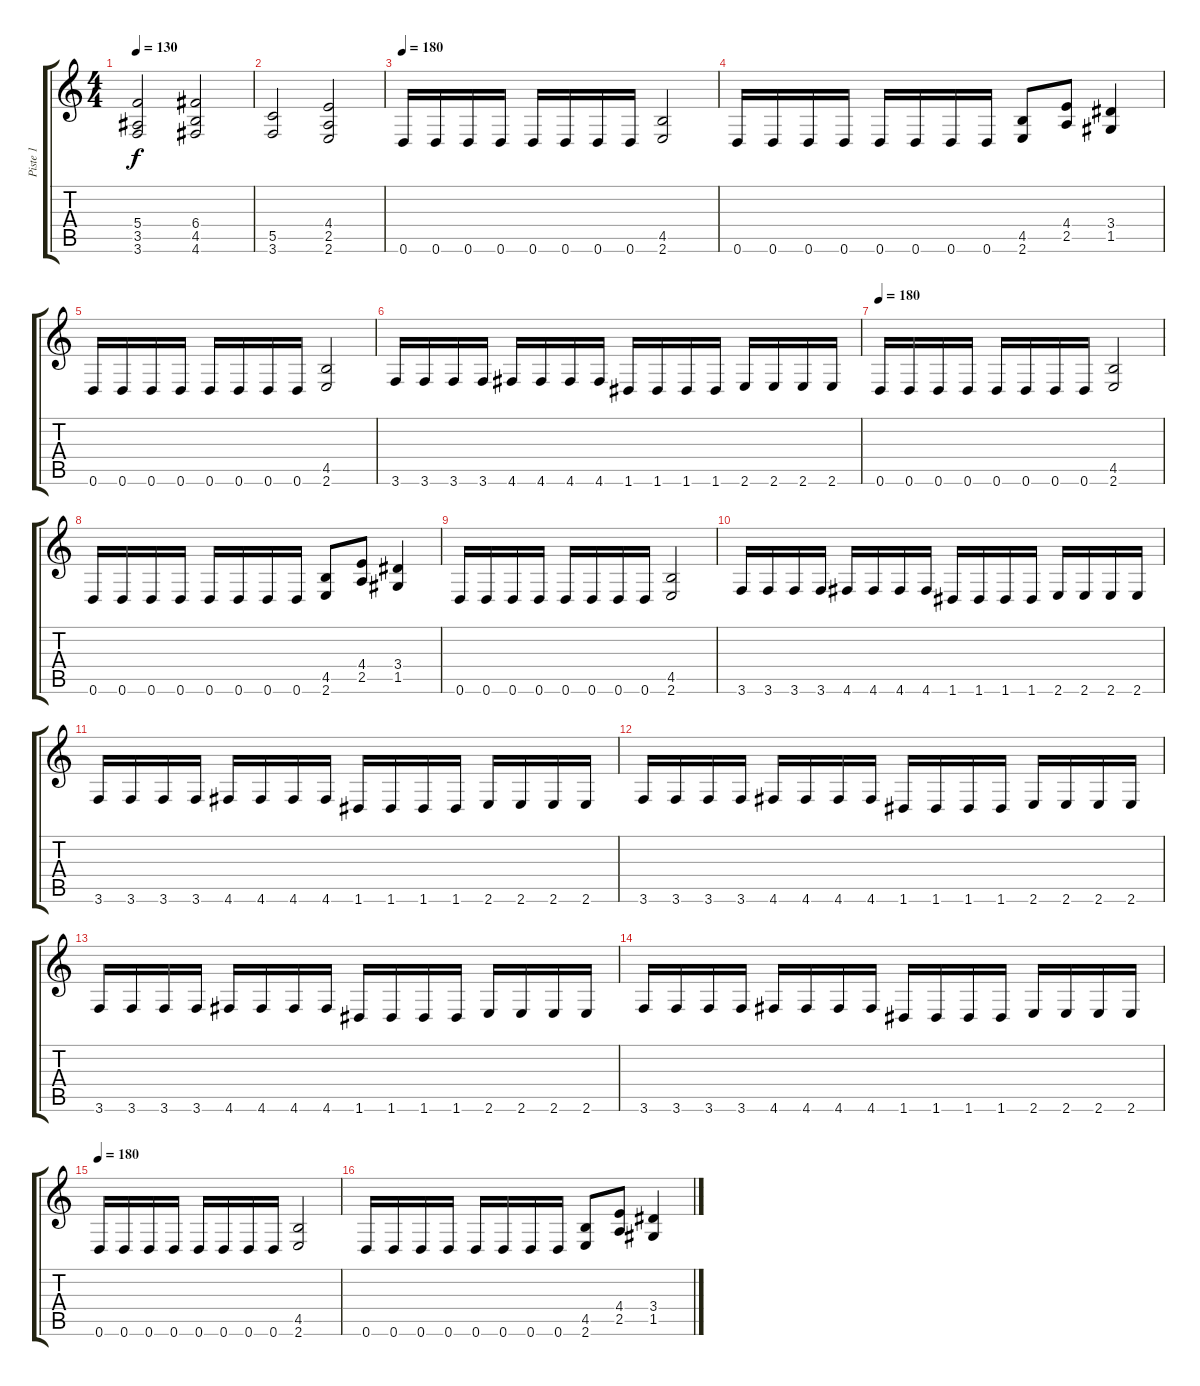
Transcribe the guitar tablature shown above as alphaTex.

\track ("Piste 1" "Piste 1") {instrument distortionguitar}
\staff {score tabs}
\tuning (D4 A3 F3 C3 G2 D2) {hide}
\ts (4 4)
\tempo 130
\clef g2
\ks c
(5.4 3.5 3.6).2{dy f} (6.4 4.5 4.6).2 |
(5.5 3.6).2 (4.4 2.5 2.6).2 |
\tempo 180
0.6.16 0.6.16 0.6.16 0.6.16 0.6.16 0.6.16 0.6.16 0.6.16 (4.5 2.6).2 |
0.6.16 0.6.16 0.6.16 0.6.16 0.6.16 0.6.16 0.6.16 0.6.16 (4.5 2.6).8 (4.4 2.5).8 (3.4 1.5).4 |
0.6.16 0.6.16 0.6.16 0.6.16 0.6.16 0.6.16 0.6.16 0.6.16 (4.5 2.6).2 |
3.6.16 3.6.16 3.6.16 3.6.16 4.6.16 4.6.16 4.6.16 4.6.16 1.6.16 1.6.16 1.6.16 1.6.16 2.6.16 2.6.16 2.6.16 2.6.16 |
\tempo 180
0.6.16 0.6.16 0.6.16 0.6.16 0.6.16 0.6.16 0.6.16 0.6.16 (4.5 2.6).2 |
0.6.16 0.6.16 0.6.16 0.6.16 0.6.16 0.6.16 0.6.16 0.6.16 (4.5 2.6).8 (4.4 2.5).8 (3.4 1.5).4 |
0.6.16 0.6.16 0.6.16 0.6.16 0.6.16 0.6.16 0.6.16 0.6.16 (4.5 2.6).2 |
3.6.16 3.6.16 3.6.16 3.6.16 4.6.16 4.6.16 4.6.16 4.6.16 1.6.16 1.6.16 1.6.16 1.6.16 2.6.16 2.6.16 2.6.16 2.6.16 |
3.6.16 3.6.16 3.6.16 3.6.16 4.6.16 4.6.16 4.6.16 4.6.16 1.6.16 1.6.16 1.6.16 1.6.16 2.6.16 2.6.16 2.6.16 2.6.16 |
3.6.16 3.6.16 3.6.16 3.6.16 4.6.16 4.6.16 4.6.16 4.6.16 1.6.16 1.6.16 1.6.16 1.6.16 2.6.16 2.6.16 2.6.16 2.6.16 |
3.6.16 3.6.16 3.6.16 3.6.16 4.6.16 4.6.16 4.6.16 4.6.16 1.6.16 1.6.16 1.6.16 1.6.16 2.6.16 2.6.16 2.6.16 2.6.16 |
3.6.16 3.6.16 3.6.16 3.6.16 4.6.16 4.6.16 4.6.16 4.6.16 1.6.16 1.6.16 1.6.16 1.6.16 2.6.16 2.6.16 2.6.16 2.6.16 |
\tempo 180
0.6.16 0.6.16 0.6.16 0.6.16 0.6.16 0.6.16 0.6.16 0.6.16 (4.5 2.6).2 |
0.6.16 0.6.16 0.6.16 0.6.16 0.6.16 0.6.16 0.6.16 0.6.16 (4.5 2.6).8 (4.4 2.5).8 (3.4 1.5).4
